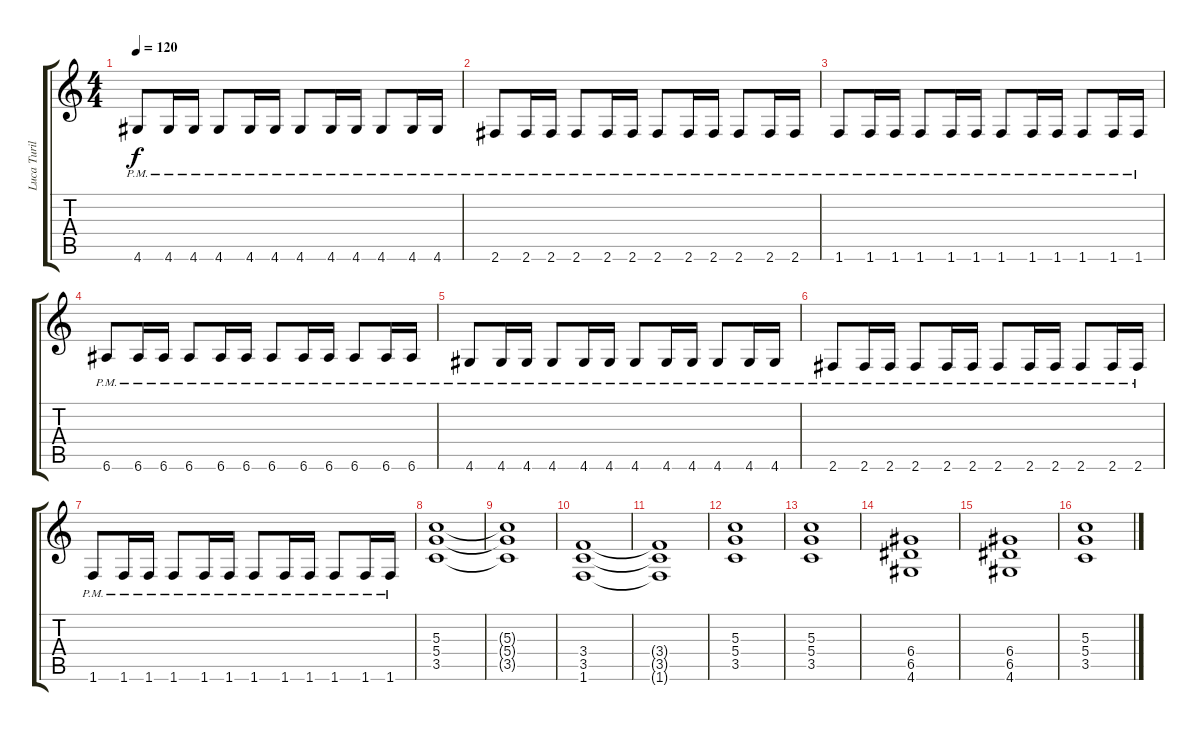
\track ("Luca Turilli - Lead Guitar" "Luca Turil") {instrument distortionguitar}
\staff {score tabs}
\tuning (E4 B3 G3 D3 A2 E2) {hide}
\ts (4 4)
\tempo 120
\clef g2
\ks c
4.6{pm}.8{dy f} 4.6{pm}.16 4.6{pm}.16 4.6{pm}.8 4.6{pm}.16 4.6{pm}.16 4.6{pm}.8 4.6{pm}.16 4.6{pm}.16 4.6{pm}.8 4.6{pm}.16 4.6{pm}.16 |
2.6{pm}.8 2.6{pm}.16 2.6{pm}.16 2.6{pm}.8 2.6{pm}.16 2.6{pm}.16 2.6{pm}.8 2.6{pm}.16 2.6{pm}.16 2.6{pm}.8 2.6{pm}.16 2.6{pm}.16 |
1.6{pm}.8 1.6{pm}.16 1.6{pm}.16 1.6{pm}.8 1.6{pm}.16 1.6{pm}.16 1.6{pm}.8 1.6{pm}.16 1.6{pm}.16 1.6{pm}.8 1.6{pm}.16 1.6{pm}.16 |
6.6{pm}.8 6.6{pm}.16 6.6{pm}.16 6.6{pm}.8 6.6{pm}.16 6.6{pm}.16 6.6{pm}.8 6.6{pm}.16 6.6{pm}.16 6.6{pm}.8 6.6{pm}.16 6.6{pm}.16 |
4.6{pm}.8 4.6{pm}.16 4.6{pm}.16 4.6{pm}.8 4.6{pm}.16 4.6{pm}.16 4.6{pm}.8 4.6{pm}.16 4.6{pm}.16 4.6{pm}.8 4.6{pm}.16 4.6{pm}.16 |
2.6{pm}.8 2.6{pm}.16 2.6{pm}.16 2.6{pm}.8 2.6{pm}.16 2.6{pm}.16 2.6{pm}.8 2.6{pm}.16 2.6{pm}.16 2.6{pm}.8 2.6{pm}.16 2.6{pm}.16 |
1.6{pm}.8 1.6{pm}.16 1.6{pm}.16 1.6{pm}.8 1.6{pm}.16 1.6{pm}.16 1.6{pm}.8 1.6{pm}.16 1.6{pm}.16 1.6{pm}.8 1.6{pm}.16 1.6{pm}.16 |
(5.3 5.4 3.5).1 |
(5.3{t} 5.4{t} 3.5{t}).1 |
(3.4 3.5 1.6).1 |
(3.4{t} 3.5{t} 1.6{t}).1 |
(5.3 5.4 3.5).1 |
(5.3 5.4 3.5).1 |
(6.4 6.5 4.6).1 |
(6.4 6.5 4.6).1 |
(5.3 5.4 3.5).1
